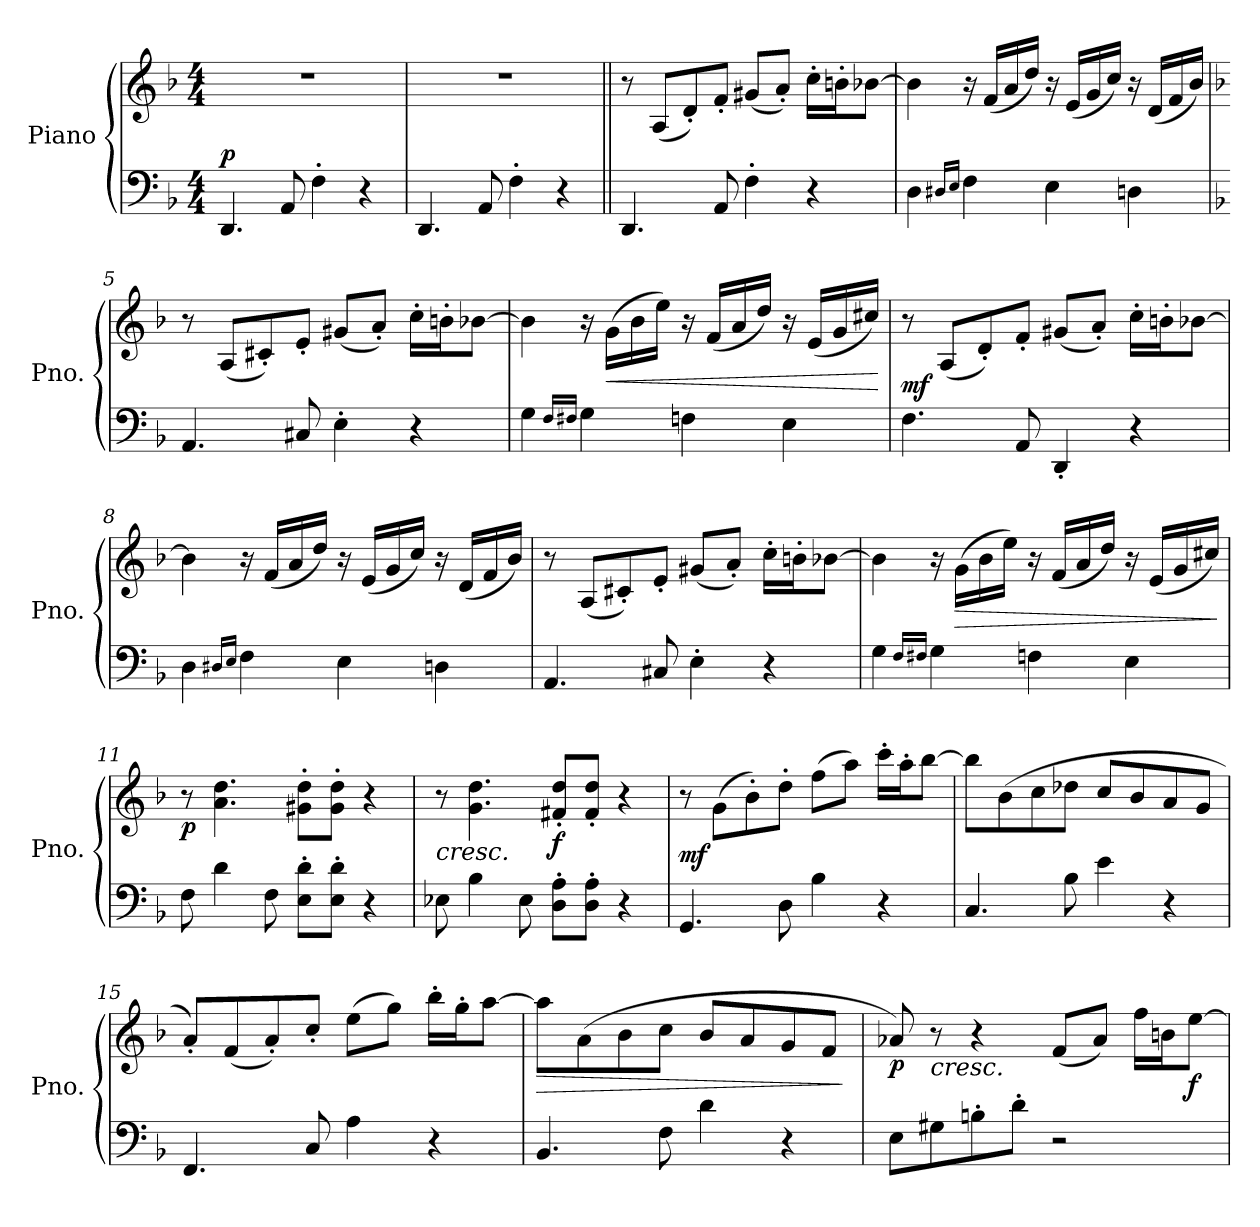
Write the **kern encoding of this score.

**kern	**kern	**dynam
*part1	*part1	*part1
*staff2	*staff1	*staff1/2
*I"Piano	*	*
*I'Pno.	*	*
*clefF4	*clefG2	*
*k[b-]	*k[b-]	*
*M4/4	*M4/4	*
=1	=1	=1
!	!	!LO:DY:a=2
4.DD/	1r	p
8AA/	.	.
4F'\	.	.
4r	.	.
=2	=2	=2
4.DD/	1r	.
8AA/	.	.
4F'\	.	.
4r	.	.
=3||	=3||	=3||
4.DD/	8r	.
.	(8A/L	.
.	8d'/)	.
8AA/	8f'/J	.
4F'\	(8g#X/L	.
.	8a'/J)	.
4r	16cc'\LL	.
.	16bn'\J	.
.	[8b-X\J	.
=4	=4	=4
4D\	4b-\]	.
16qD#X/LL	.	.
16qE/JJ	.	.
4F\	16r	.
.	(16f/LL	.
.	16a/	.
.	16dd/JJ)	.
4E\	16r	.
.	(16e/LL	.
.	16g/	.
.	16cc/JJ)	.
4Dn\	16r	.
.	(16d/LL	.
.	16f/	.
.	16b-/JJ)	.
!!LO:LB:g=z
=5	=5	=5
*k[b-]	*k[b-]	*
4.AA/	8r	.
.	(8A/L	.
.	8c#X'/)	.
8C#X/	8e'/J	.
4E'\	(8g#X/L	.
.	8a'/J)	.
4r	16cc'\LL	.
.	16bn'\J	.
.	[8b-X\J	.
=6	=6	=6
4G\	4b-\]	.
16qF/LL	.	.
16qF#X/JJ	.	.
4G\	16r	.
!	!	!LO:HP:b
.	(16g\LL	<
.	16b-\	.
.	16ee\JJ)	.
4Fn\	16r	.
.	(16f/LL	.
.	16a/	.
.	16dd/JJ)	.
4E\	16r	.
.	(16e/LL	.
.	16g/	.
.	16cc#X/JJ)	.
.	.	[
=7	=7	=7
!	!	!LO:DY:b
4.F\	8r	mf
.	(8A/L	.
.	8d'/)	.
8AA/	8f'/J	.
4DD'/	(8g#X/L	.
.	8a'/J)	.
4r	16cc'\LL	.
.	16bn'\J	.
.	[8b-X\J	.
=8	=8	=8
4D\	4b-\]	.
16qD#X/LL	.	.
16qE/JJ	.	.
4F\	16r	.
.	(16f/LL	.
.	16a/	.
.	16dd/JJ)	.
4E\	16r	.
.	(16e/LL	.
.	16g/	.
.	16cc/JJ)	.
4Dn\	16r	.
.	(16d/LL	.
.	16f/	.
.	16b-/JJ)	.
!!LO:LB:g=z
=9	=9	=9
4.AA/	8r	.
.	(8A/L	.
.	8c#X'/)	.
8C#X/	8e'/J	.
4E'\	(8g#X/L	.
.	8a'/J)	.
4r	16cc'\LL	.
.	16bn'\J	.
.	[8b-X\J	.
=10	=10	=10
4G\	4b-\]	.
16qF/LL	.	.
16qF#X/JJ	.	.
4G\	16r	.
!	!	!LO:HP:b
.	(16g\LL	>
.	16b-\	.
.	16ee\JJ)	.
4Fn\	16r	.
.	(16f/LL	.
.	16a/	.
.	16dd/JJ)	.
4E\	16r	.
.	(16e/LL	.
.	16g/	.
.	16cc#X/JJ)	.
.	.	]
=11	=11	=11
!	!	!LO:DY:b
8F\	8r	p
4d\	4.a\ 4.dd\	.
8F\	.	.
8E\' 8d\'L	8g#X\' 8dd\'L	.
8E\' 8d\'J	8g#\' 8dd\'J	.
4r	4r	.
=12	=12	=12
!	!	!LO:HP:b
8E-X\	8r	<
4B-\	4.g\ 4.dd\	.
8E-\	.	.
!	!	!LO:DY:b
8D\' 8A\'L	8f#X/' 8dd/'L	f
8D\' 8A\'J	8f#/' 8dd/'J	.
4r	4r	.
.	.	[
!!LO:LB:g=z
=13	=13	=13
!	!	!LO:DY:b
4.GG/	8r	mf
.	(8g\L	.
.	8b-'\)	.
8D\	8dd'\J	.
4B-\	(8ff\L	.
.	8aa\J)	.
4r	16ccc'\LL	.
.	16aa'\J	.
.	[8bb-\J	.
=14	=14	=14
4.C/	8bb-\L]	.
.	(8b-\	.
.	8cc\	.
8B-\	8dd-X\J	.
4e\	8cc/L	.
.	8b-/	.
4r	8a/	.
.	8g/J	.
=15	=15	=15
4.FF/	8a'/L)	.
.	(8f/	.
.	8a'/)	.
8C/	8cc'/J	.
4A\	(8ee\L	.
.	8gg\J)	.
4r	16bb-'\LL	.
.	16gg'\J	.
.	[8aa\J	.
=16	=16	=16
!	!	!LO:HP:b
4.BB-/	8aa\L]	>
.	(8a\	.
.	8b-\	.
8F\	8cc\J	.
4d\	8b-/L	.
.	8a/	.
4r	8g/	.
.	8f/J	.
.	.	]
!!LO:LB:g=z
=17	=17	=17
!	!	!LO:DY:b
8E\L	8a-X/)	p
!	!	!LO:HP:b
8G#X\	8r	<
8Bn'\	4r	.
8d'\J	.	.
2r	(8f/L	.
.	8a-/J)	.
.	16ff\LL	.
.	16bn\J	.
!	!	!LO:DY:b
.	[8ee\J	f
.	.	[
=	=	=
*-	*-	*-
